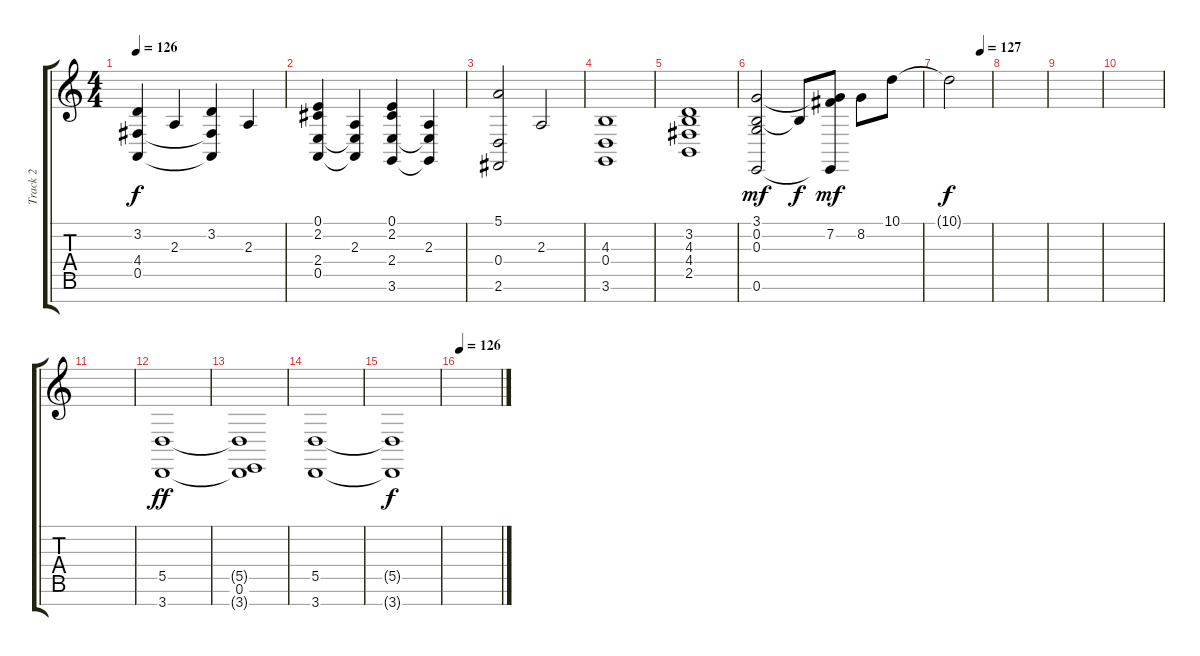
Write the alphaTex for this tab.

\track ("Track 2" "Track 2") {instrument pad1newage}
\staff {score tabs}
\tuning (E4 B3 G3 D3 A2 E2 B1) {hide}
\ts (4 4)
\tempo 126
\clef g2
\ks c
(3.2 4.4 0.5).4{dy f} 2.3.4 (3.2 4.4{t} 0.5{t}).4 2.3.4 |
(0.1 2.2 2.4 0.5).4 (2.3 2.4{t} 0.5{t}).4 (0.1 2.2 2.4 3.6).4 (2.3 2.4{t} 3.6{t}).4 |
(5.1 0.4 2.6).2 2.3.2 |
(4.3 0.4 3.6).1 |
(3.2 4.3 4.4 2.5).1 |
(3.1 0.2 0.3 0.6).2{dy mf} 0.2{t}.8{dy f} (3.1{t} 7.2 0.6{t}).8{dy mf} 8.2.8 10.1.8 |
\tempo (127 0.75)
10.1{t}.2{dy f} |
|
|
|
|
(5.5 3.7).1{dy ff balance 8 instrument stringensemble1} |
(5.5{t} 0.6 3.7{t}).1 |
(5.5 3.7).1 |
(5.5{t} 3.7{t}).1{dy f} |
\tempo 126
